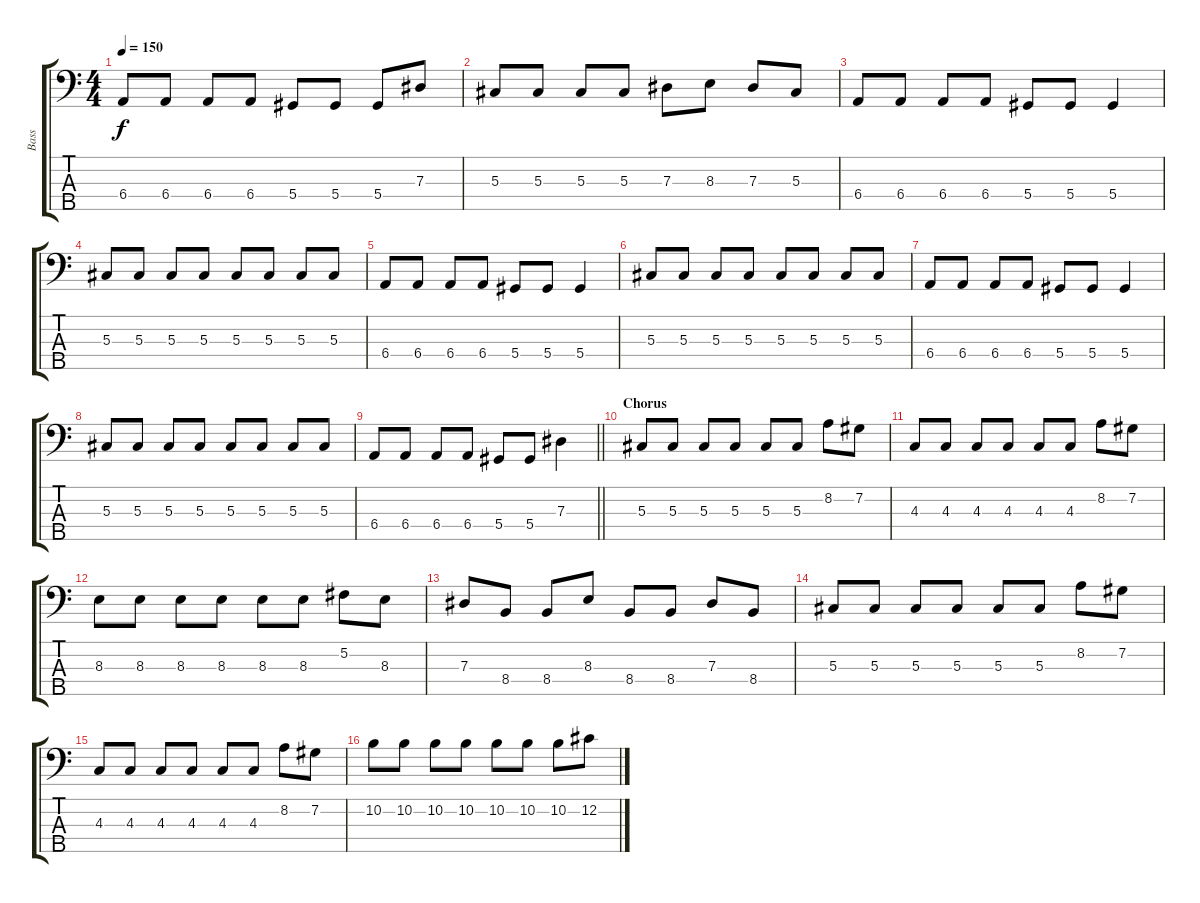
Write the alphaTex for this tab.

\track ("Bass" "Bass") {instrument electricbassfinger}
\staff {score tabs}
\tuning (Gb2 Db2 Ab1 Eb1 Bb0) {hide}
\ts (4 4)
\tempo 150
\clef f4
\ks c
6.4.8{dy f} 6.4.8 6.4.8 6.4.8 5.4.8 5.4.8 5.4.8 7.3.8 |
5.3.8 5.3.8 5.3.8 5.3.8 7.3.8 8.3.8 7.3.8 5.3.8 |
6.4.8 6.4.8 6.4.8 6.4.8 5.4.8 5.4.8 5.4.4 |
5.3.8 5.3.8 5.3.8 5.3.8 5.3.8 5.3.8 5.3.8 5.3.8 |
6.4.8 6.4.8 6.4.8 6.4.8 5.4.8 5.4.8 5.4.4 |
5.3.8 5.3.8 5.3.8 5.3.8 5.3.8 5.3.8 5.3.8 5.3.8 |
6.4.8 6.4.8 6.4.8 6.4.8 5.4.8 5.4.8 5.4.4 |
5.3.8 5.3.8 5.3.8 5.3.8 5.3.8 5.3.8 5.3.8 5.3.8 |
\barLineRight lightlight
6.4.8 6.4.8 6.4.8 6.4.8 5.4.8 5.4.8 7.3.4 |
\section ("" "Chorus")
5.3.8 5.3.8 5.3.8 5.3.8 5.3.8 5.3.8 8.2.8 7.2.8 |
4.3.8 4.3.8 4.3.8 4.3.8 4.3.8 4.3.8 8.2.8 7.2.8 |
8.3.8 8.3.8 8.3.8 8.3.8 8.3.8 8.3.8 5.2.8 8.3.8 |
7.3.8 8.4.8 8.4.8 8.3.8 8.4.8 8.4.8 7.3.8 8.4.8 |
5.3.8 5.3.8 5.3.8 5.3.8 5.3.8 5.3.8 8.2.8 7.2.8 |
4.3.8 4.3.8 4.3.8 4.3.8 4.3.8 4.3.8 8.2.8 7.2.8 |
10.2.8 10.2.8 10.2.8 10.2.8 10.2.8 10.2.8 10.2.8 12.2.8
